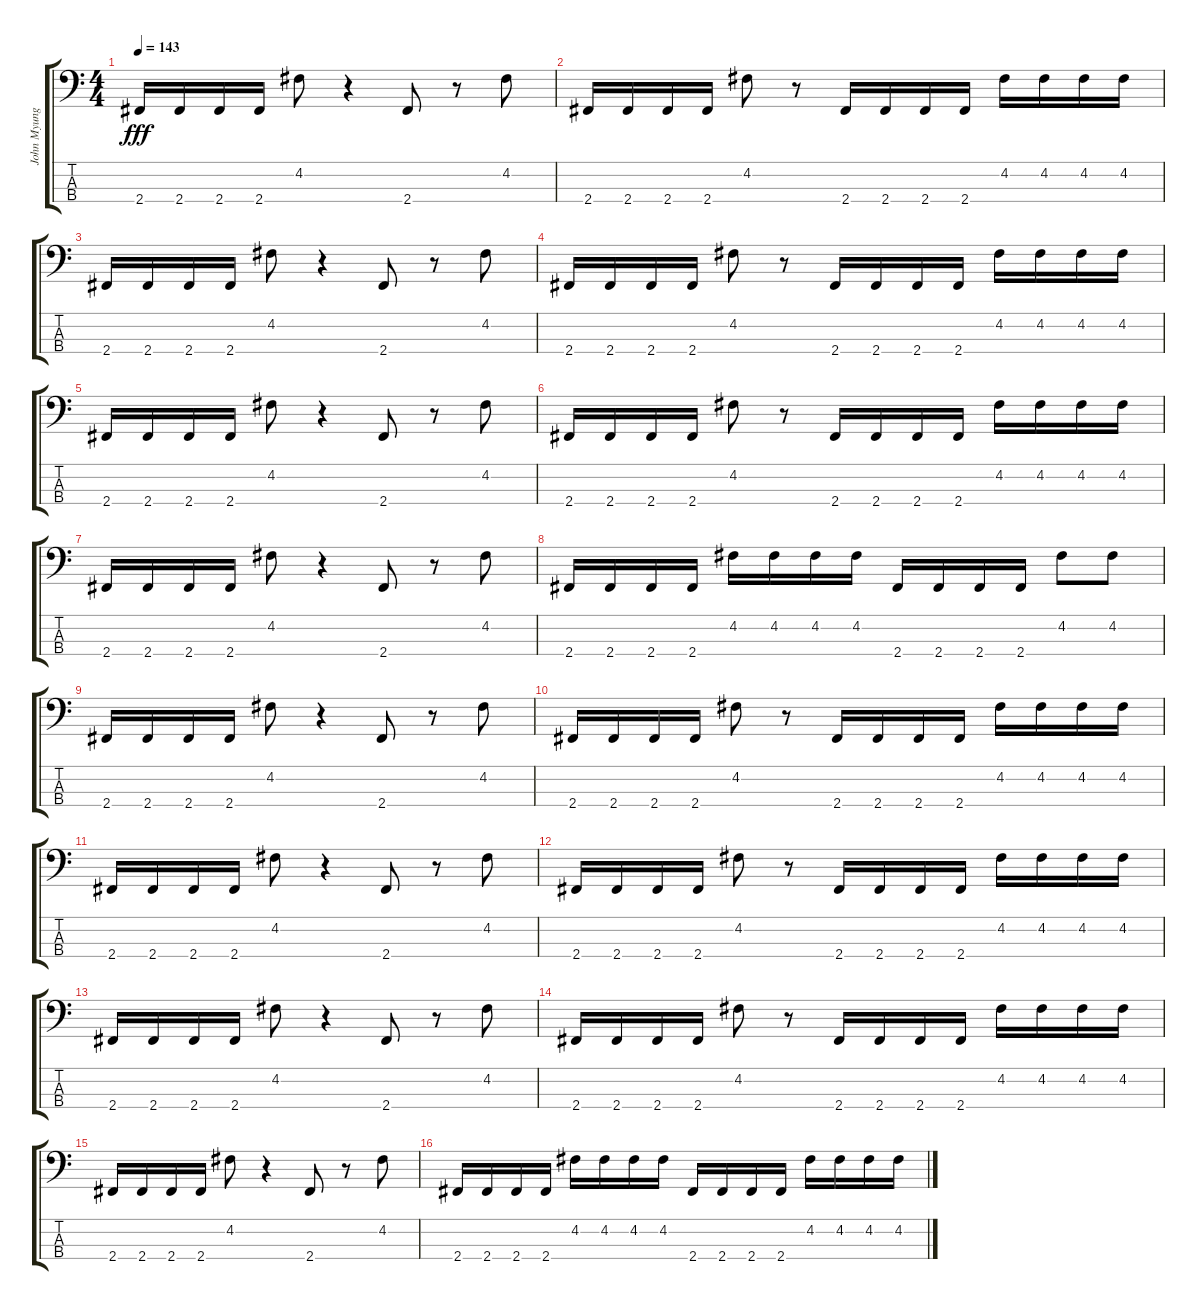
\track ("John Myung (Bass)" "John Myung") {instrument electricbassfinger}
\staff {score tabs}
\tuning (G2 D2 A1 E1) {hide}
\ts (4 4)
\tempo 143
\clef f4
\ks c
2.4.16{dy fff} 2.4.16 2.4.16 2.4.16 4.2.8 r.4 2.4.8 r.8 4.2.8 |
2.4.16 2.4.16 2.4.16 2.4.16 4.2.8 r.8 2.4.16 2.4.16 2.4.16 2.4.16 4.2.16 4.2.16 4.2.16 4.2.16 |
2.4.16 2.4.16 2.4.16 2.4.16 4.2.8 r.4 2.4.8 r.8 4.2.8 |
2.4.16 2.4.16 2.4.16 2.4.16 4.2.8 r.8 2.4.16 2.4.16 2.4.16 2.4.16 4.2.16 4.2.16 4.2.16 4.2.16 |
2.4.16 2.4.16 2.4.16 2.4.16 4.2.8 r.4 2.4.8 r.8 4.2.8 |
2.4.16 2.4.16 2.4.16 2.4.16 4.2.8 r.8 2.4.16 2.4.16 2.4.16 2.4.16 4.2.16 4.2.16 4.2.16 4.2.16 |
2.4.16 2.4.16 2.4.16 2.4.16 4.2.8 r.4 2.4.8 r.8 4.2.8 |
2.4.16 2.4.16 2.4.16 2.4.16 4.2.16 4.2.16 4.2.16 4.2.16 2.4.16 2.4.16 2.4.16 2.4.16 4.2.8 4.2.8 |
2.4.16 2.4.16 2.4.16 2.4.16 4.2.8 r.4 2.4.8 r.8 4.2.8 |
2.4.16 2.4.16 2.4.16 2.4.16 4.2.8 r.8 2.4.16 2.4.16 2.4.16 2.4.16 4.2.16 4.2.16 4.2.16 4.2.16 |
2.4.16 2.4.16 2.4.16 2.4.16 4.2.8 r.4 2.4.8 r.8 4.2.8 |
2.4.16 2.4.16 2.4.16 2.4.16 4.2.8 r.8 2.4.16 2.4.16 2.4.16 2.4.16 4.2.16 4.2.16 4.2.16 4.2.16 |
2.4.16 2.4.16 2.4.16 2.4.16 4.2.8 r.4 2.4.8 r.8 4.2.8 |
2.4.16 2.4.16 2.4.16 2.4.16 4.2.8 r.8 2.4.16 2.4.16 2.4.16 2.4.16 4.2.16 4.2.16 4.2.16 4.2.16 |
2.4.16 2.4.16 2.4.16 2.4.16 4.2.8 r.4 2.4.8 r.8 4.2.8 |
2.4.16 2.4.16 2.4.16 2.4.16 4.2.16 4.2.16 4.2.16 4.2.16 2.4.16 2.4.16 2.4.16 2.4.16 4.2.16 4.2.16 4.2.16 4.2.16
